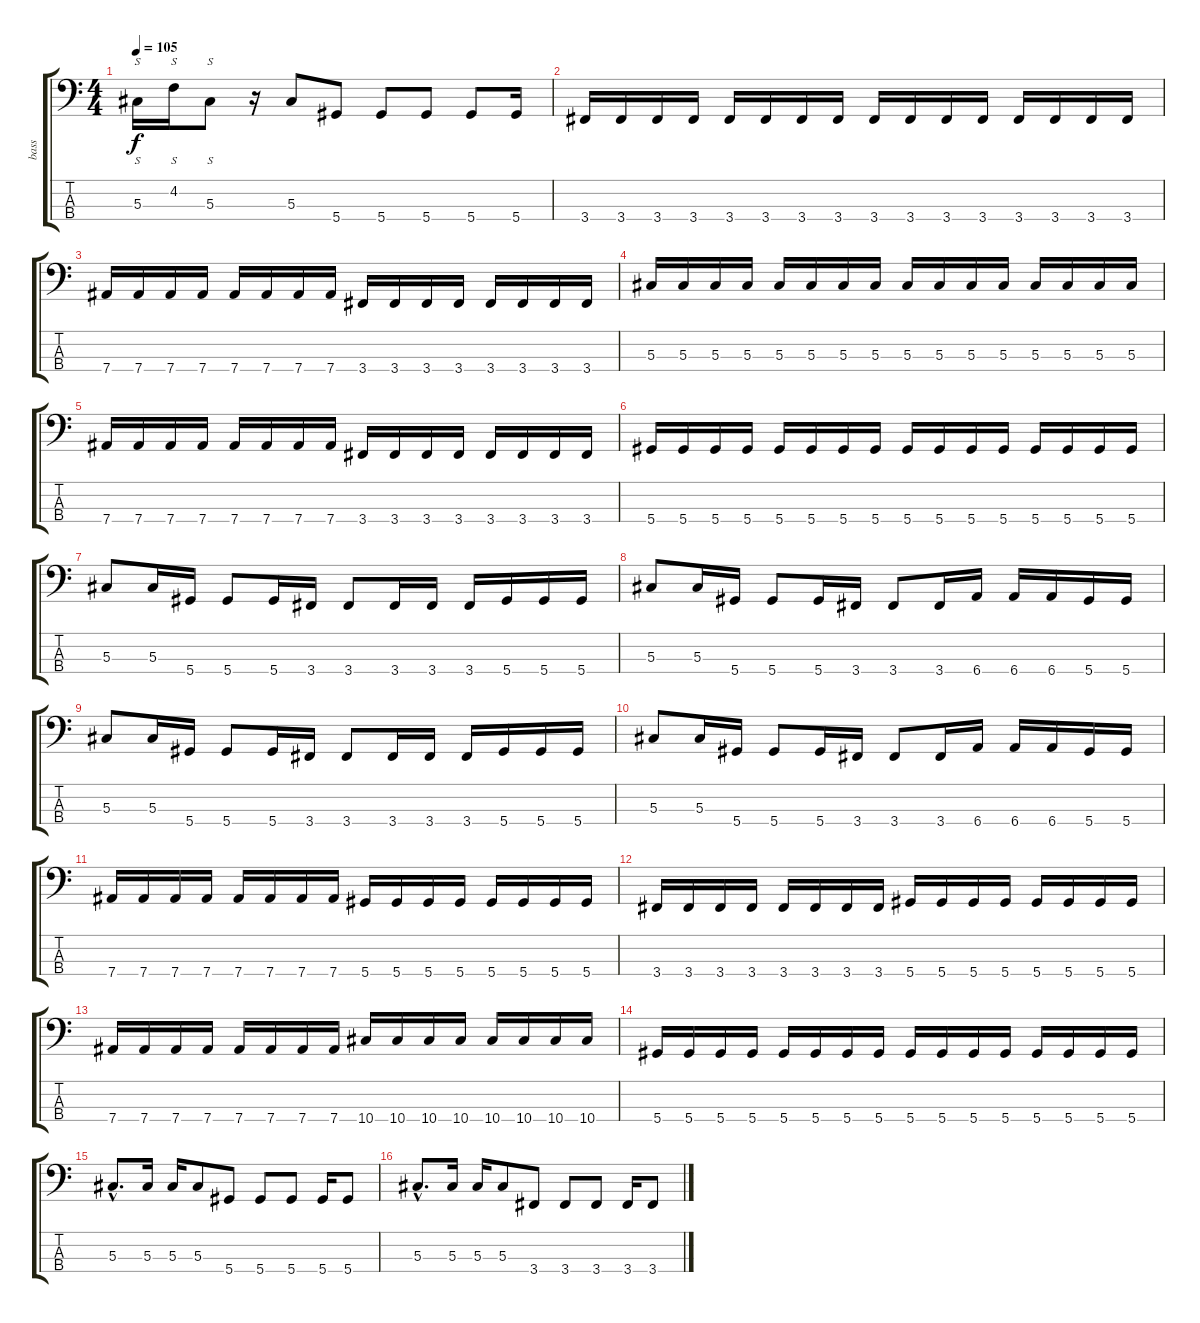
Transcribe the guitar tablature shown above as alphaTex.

\track ("bass" "bass") {instrument acousticguitarnylon}
\staff {score tabs}
\tuning (Gb2 Db2 Ab1 Eb1) {hide}
\ts (4 4)
\tempo 105
\clef f4
\ks c
5.3.16{s dy f} 4.2.16{s} 5.3.8{s} r.16 5.3.8 5.4.8 5.4.8 5.4.8 5.4.8 5.4.16 |
3.4.16 3.4.16 3.4.16 3.4.16 3.4.16 3.4.16 3.4.16 3.4.16 3.4.16 3.4.16 3.4.16 3.4.16 3.4.16 3.4.16 3.4.16 3.4.16 |
7.4.16 7.4.16 7.4.16 7.4.16 7.4.16 7.4.16 7.4.16 7.4.16 3.4.16 3.4.16 3.4.16 3.4.16 3.4.16 3.4.16 3.4.16 3.4.16 |
5.3.16 5.3.16 5.3.16 5.3.16 5.3.16 5.3.16 5.3.16 5.3.16 5.3.16 5.3.16 5.3.16 5.3.16 5.3.16 5.3.16 5.3.16 5.3.16 |
7.4.16 7.4.16 7.4.16 7.4.16 7.4.16 7.4.16 7.4.16 7.4.16 3.4.16 3.4.16 3.4.16 3.4.16 3.4.16 3.4.16 3.4.16 3.4.16 |
5.4.16 5.4.16 5.4.16 5.4.16 5.4.16 5.4.16 5.4.16 5.4.16 5.4.16 5.4.16 5.4.16 5.4.16 5.4.16 5.4.16 5.4.16 5.4.16 |
5.3.8 5.3.16 5.4.16 5.4.8 5.4.16 3.4.16 3.4.8 3.4.16 3.4.16 3.4.16 5.4.16 5.4.16 5.4.16 |
5.3.8 5.3.16 5.4.16 5.4.8 5.4.16 3.4.16 3.4.8 3.4.16 6.4.16 6.4.16 6.4.16 5.4.16 5.4.16 |
5.3.8 5.3.16 5.4.16 5.4.8 5.4.16 3.4.16 3.4.8 3.4.16 3.4.16 3.4.16 5.4.16 5.4.16 5.4.16 |
5.3.8 5.3.16 5.4.16 5.4.8 5.4.16 3.4.16 3.4.8 3.4.16 6.4.16 6.4.16 6.4.16 5.4.16 5.4.16 |
7.4.16{volume 16} 7.4.16 7.4.16 7.4.16 7.4.16 7.4.16 7.4.16 7.4.16 5.4.16 5.4.16 5.4.16 5.4.16 5.4.16 5.4.16 5.4.16 5.4.16 |
3.4.16{volume 16} 3.4.16 3.4.16 3.4.16 3.4.16 3.4.16 3.4.16 3.4.16 5.4.16 5.4.16 5.4.16 5.4.16 5.4.16 5.4.16 5.4.16 5.4.16 |
7.4.16{volume 16} 7.4.16 7.4.16 7.4.16 7.4.16 7.4.16 7.4.16 7.4.16 10.4.16 10.4.16 10.4.16 10.4.16 10.4.16 10.4.16 10.4.16 10.4.16 |
5.4.16{volume 16} 5.4.16 5.4.16 5.4.16 5.4.16 5.4.16 5.4.16 5.4.16 5.4.16 5.4.16 5.4.16 5.4.16 5.4.16 5.4.16 5.4.16 5.4.16 |
5.3{hac}.8{d} 5.3.16 5.3.16 5.3.8 5.4.8 5.4.8 5.4.8 5.4.16 5.4.8 |
5.3{hac}.8{d} 5.3.16 5.3.16 5.3.8 3.4.8 3.4.8 3.4.8 3.4.16 3.4.8
